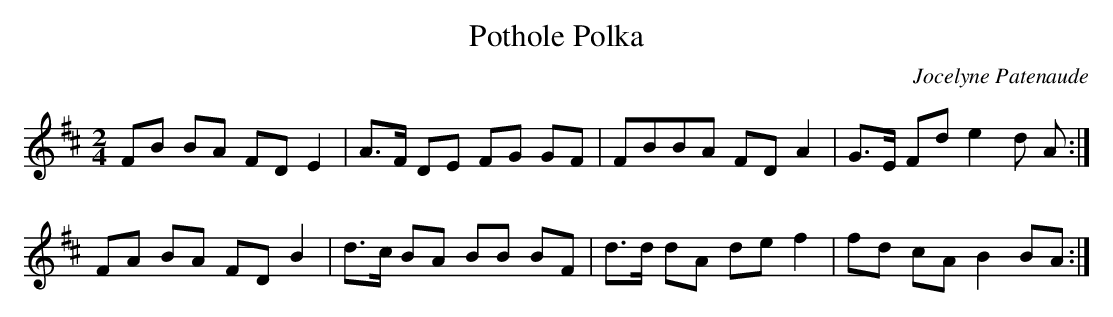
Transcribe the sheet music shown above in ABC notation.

X:1
T:Pothole Polka
C:Jocelyne Patenaude
M:2/4
L:1/16
K:Bmin
F2B2 B2A2 F2D2 E4|A3F D2E2 F2G2 G2F2|F2B2B2A2 F2D2 A4|G3E F2d2 e4d2 A2:|
F2A2 B2A2 F2D2 B4|d3c B2A2 B2B2 B2F2|d3d d2A2 d2e2f4|f2d2 c2A2 B4 B2A2:|
